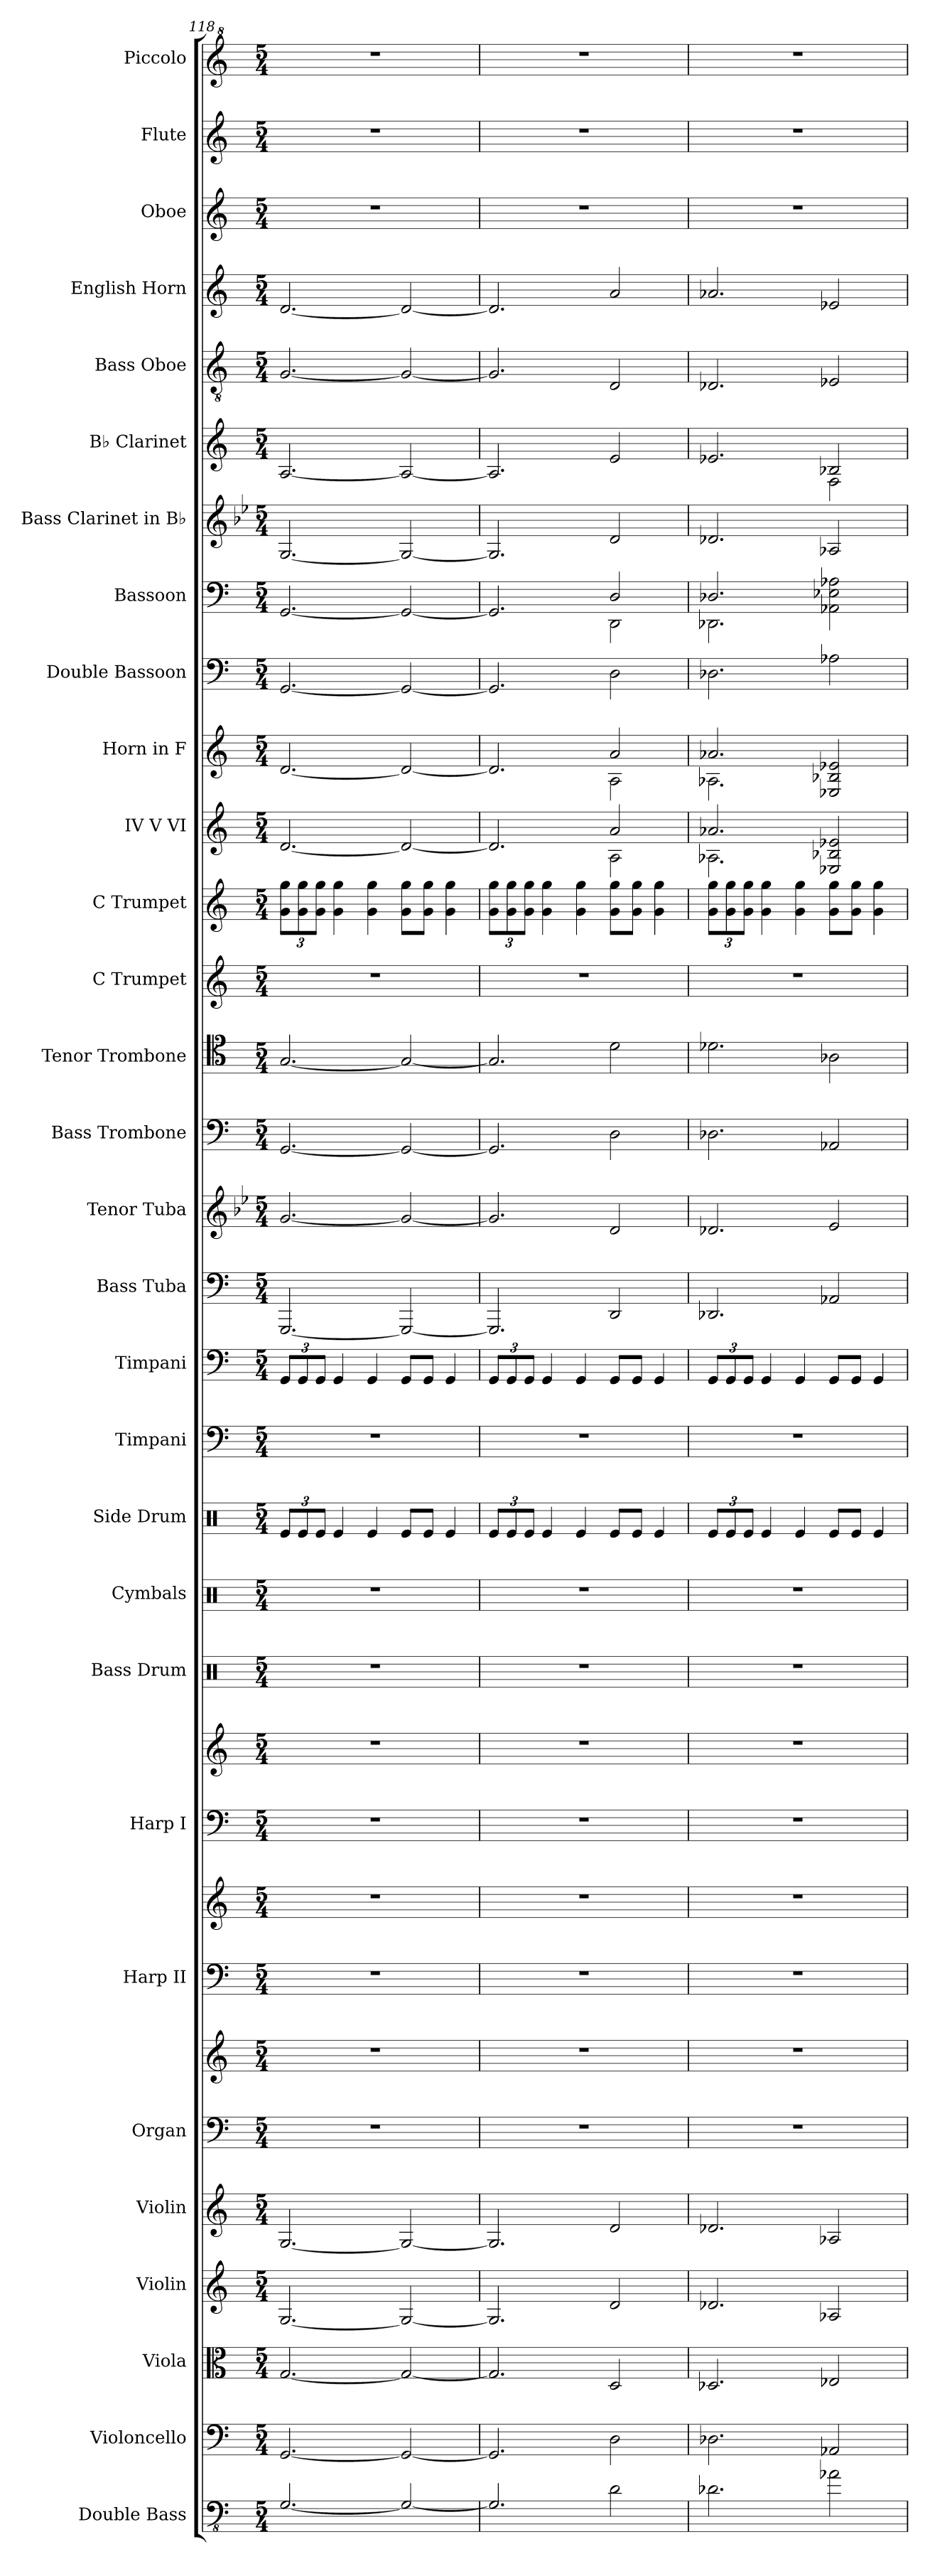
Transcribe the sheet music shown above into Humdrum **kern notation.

**kern	**kern	**kern	**kern	**kern	**kern	**kern	**kern	**kern	**kern	**kern	**kern	**kern	**kern	**kern	**kern	**kern	**kern	**kern	**kern	**kern	**kern	**kern	**kern	**kern	**kern	**kern	**kern	**kern	**kern	**kern	**kern	**kern
*part30	*part29	*part28	*part27	*part26	*part25	*part25	*part24	*part24	*part23	*part23	*part22	*part21	*part20	*part19	*part18	*part17	*part16	*part15	*part14	*part13	*part12	*part11	*part10	*part9	*part8	*part7	*part6	*part5	*part4	*part3	*part2	*part1
*staff33	*staff32	*staff31	*staff30	*staff29	*staff28	*staff27	*staff26	*staff25	*staff24	*staff23	*staff22	*staff21	*staff20	*staff19	*staff18	*staff17	*staff16	*staff15	*staff14	*staff13	*staff12	*staff11	*staff10	*staff9	*staff8	*staff7	*staff6	*staff5	*staff4	*staff3	*staff2	*staff1
*I"Double Bass	*I"Violoncello	*I"Viola	*I"Violin	*I"Violin	*I"Organ	*	*I"Harp II	*	*I"Harp I	*	*I"Bass Drum	*I"Cymbals	*I"Side Drum	*I"Timpani	*I"Timpani	*I"Bass Tuba	*I"Tenor Tuba	*I"Bass Trombone	*I"Tenor Trombone	*I"C Trumpet	*I"C Trumpet	*I"IV V VI	*I"Horn in F	*I"Double Bassoon	*I"Bassoon	*I"Bass Clarinet in B♭	*I"B♭ Clarinet	*I"Bass Oboe	*I"English Horn	*I"Oboe	*I"Flute	*I"Piccolo
*I'Db.	*I'Vc.	*I'Vla.	*I'Vln.	*I'Vln.	*I'Org.	*	*I'Hrp. II.	*	*I'Hrp. I.	*	*I'B. Dr.	*I'Cym.	*I'S. Dr.	*I'Timp.	*I'Timp.	*I'Bass Tub.	*I'Ten. Tub.	*I'B. Tbn.	*I'T. Tbn.	*I'C Tpt.	*I'C Tpt.	*	*I'Hrn.	*I'Dbn.	*I'Bn.	*I'Bcl.	*I'Cl.	*I'Bass Ob.	*I'E. H.	*I'Ob.	*I'Fl.	*I'Picc.
*clefFv4	*clefF4	*clefC3	*clefG2	*clefG2	*clefF4	*clefG2	*clefF4	*clefG2	*clefF4	*clefG2	*clefX	*clefX	*clefX	*clefF4	*clefF4	*clefF4	*clefG2	*clefF4	*clefC4	*clefG2	*clefG2	*clefG2	*clefG2	*clefF4	*clefF4	*clefG2	*clefG2	*clefGv2	*clefG2	*clefG2	*clefG2	*clefG^2
*ITrd7c12	*	*	*	*	*	*	*	*	*	*	*	*	*	*	*	*	*ITrd8c14	*	*	*	*	*ITrd4c7	*ITrd4c7	*ITrd7c12	*	*ITrd8c14	*ITrd1c2	*	*ITrd4c7	*	*	*ITrd-7c-12
*k[]	*k[]	*k[]	*k[]	*k[]	*k[]	*k[]	*k[]	*k[]	*k[]	*k[]	*k[]	*k[]	*k[]	*k[]	*k[]	*k[]	*k[b-e-]	*k[]	*k[]	*k[]	*k[]	*k[b-]	*k[b-]	*k[]	*k[]	*k[b-e-]	*k[b-e-]	*k[]	*k[b-]	*k[]	*k[]	*k[]
*M5/4	*M5/4	*M5/4	*M5/4	*M5/4	*M5/4	*M5/4	*M5/4	*M5/4	*M5/4	*M5/4	*M5/4	*M5/4	*M5/4	*M5/4	*M5/4	*M5/4	*M5/4	*M5/4	*M5/4	*M5/4	*M5/4	*M5/4	*M5/4	*M5/4	*M5/4	*M5/4	*M5/4	*M5/4	*M5/4	*M5/4	*M5/4	*M5/4
*	*	*	*	*	*	*	*	*	*	*	*	*	*Xbrackettup	*	*Xbrackettup	*	*	*	*	*	*Xbrackettup	*	*	*	*	*	*	*	*	*	*	*
=118	=118	=118	=118	=118	=118	=118	=118	=118	=118	=118	=118	=118	=118	=118	=118	=118	=118	=118	=118	=118	=118	=118	=118	=118	=118	=118	=118	=118	=118	=118	=118	=118
[2.GGG/	[2.GG/	[2.G/	[2.G/	[2.G/	4%5r	4%5r	4%5r	4%5r	4%5r	4%5r	4%5r	4%5r	12Re/L	4%5r	12GG/L	[2.GGG/	[2.G/	[2.GG/	[2.G/	4%5r	12g\ 12gg\L	[2.G/	[2.G/	[2.GGG/	[2.GG/	[2.GG/	[2.G/	[2.G/	[2.G/	4%5r	4%5r	4%5r
.	.	.	.	.	.	.	.	.	.	.	.	.	12Re/	.	12GG/	.	.	.	.	.	12g\ 12gg\	.	.	.	.	.	.	.	.	.	.	.
.	.	.	.	.	.	.	.	.	.	.	.	.	12Re/J	.	12GG/J	.	.	.	.	.	12g\ 12gg\J	.	.	.	.	.	.	.	.	.	.	.
.	.	.	.	.	.	.	.	.	.	.	.	.	4Re/	.	4GG/	.	.	.	.	.	4g\ 4gg\	.	.	.	.	.	.	.	.	.	.	.
.	.	.	.	.	.	.	.	.	.	.	.	.	4Re/	.	4GG/	.	.	.	.	.	4g\ 4gg\	.	.	.	.	.	.	.	.	.	.	.
2GGG/_	2GG/_	2G/_	2G/_	2G/_	.	.	.	.	.	.	.	.	8Re/L	.	8GG/L	2GGG/_	2G/_	2GG/_	2G/_	.	8g\ 8gg\L	2G/_	2G/_	2GGG/_	2GG/_	2GG/_	2G/_	2G/_	2G/_	.	.	.
.	.	.	.	.	.	.	.	.	.	.	.	.	8Re/J	.	8GG/J	.	.	.	.	.	8g\ 8gg\J	.	.	.	.	.	.	.	.	.	.	.
.	.	.	.	.	.	.	.	.	.	.	.	.	4Re/	.	4GG/	.	.	.	.	.	4g\ 4gg\	.	.	.	.	.	.	.	.	.	.	.
=119	=119	=119	=119	=119	=119	=119	=119	=119	=119	=119	=119	=119	=119	=119	=119	=119	=119	=119	=119	=119	=119	=119	=119	=119	=119	=119	=119	=119	=119	=119	=119	=119
*	*	*	*	*	*	*	*	*	*	*	*	*	*	*	*	*	*	*	*	*	*	*^	*^	*	*^	*	*	*	*	*	*	*
2.GGG/]	2.GG/]	2.G/]	2.G/]	2.G/]	4%5r	4%5r	4%5r	4%5r	4%5r	4%5r	4%5r	4%5r	12Re/L	4%5r	12GG/L	2.GGG/]	2.G/]	2.GG/]	2.G/]	4%5r	12g\ 12gg\L	2.G/]	2.ryy	2.G/]	2.ryy	2.GGG/]	2.GG/]	2.ryy	2.GG/]	2.G/]	2.G/]	2.G/]	4%5r	4%5r	4%5r
.	.	.	.	.	.	.	.	.	.	.	.	.	12Re/	.	12GG/	.	.	.	.	.	12g\ 12gg\	.	.	.	.	.	.	.	.	.	.	.	.	.	.
.	.	.	.	.	.	.	.	.	.	.	.	.	12Re/J	.	12GG/J	.	.	.	.	.	12g\ 12gg\J	.	.	.	.	.	.	.	.	.	.	.	.	.	.
.	.	.	.	.	.	.	.	.	.	.	.	.	4Re/	.	4GG/	.	.	.	.	.	4g\ 4gg\	.	.	.	.	.	.	.	.	.	.	.	.	.	.
.	.	.	.	.	.	.	.	.	.	.	.	.	4Re/	.	4GG/	.	.	.	.	.	4g\ 4gg\	.	.	.	.	.	.	.	.	.	.	.	.	.	.
2DD\	2D\	2D/	2d/	2d/	.	.	.	.	.	.	.	.	8Re/L	.	8GG/L	2DD/	2D/	2D\	2d\	.	8g\ 8gg\L	2d/	2D\	2d/	2D\	2DD\	2D/	2DD\	2D/	2d/	2D/	2d/	.	.	.
.	.	.	.	.	.	.	.	.	.	.	.	.	8Re/J	.	8GG/J	.	.	.	.	.	8g\ 8gg\J	.	.	.	.	.	.	.	.	.	.	.	.	.	.
.	.	.	.	.	.	.	.	.	.	.	.	.	4Re/	.	4GG/	.	.	.	.	.	4g\ 4gg\	.	.	.	.	.	.	.	.	.	.	.	.	.	.
=120	=120	=120	=120	=120	=120	=120	=120	=120	=120	=120	=120	=120	=120	=120	=120	=120	=120	=120	=120	=120	=120	=120	=120	=120	=120	=120	=120	=120	=120	=120	=120	=120	=120	=120	=120
*	*	*	*	*	*	*	*	*	*	*	*	*	*	*	*	*	*	*	*	*	*	*	*	*	*	*	*	*	*	*^	*	*	*	*	*
2.DD-X\	2.D-X\	2.D-X/	2.d-X/	2.d-X/	4%5r	4%5r	4%5r	4%5r	4%5r	4%5r	4%5r	4%5r	12Re/L	4%5r	12GG/L	2.DD-X/	2.D-X/	2.D-X\	2.d-X\	4%5r	12g\ 12gg\L	2.d-X/	2.D-X\	2.d-X/	2.D-X\	2.DD-X\	2.D-X/	2.DD-X\	2.D-X/	2.d-X/	2.ryy	2.D-X/	2.d-X/	4%5r	4%5r	4%5r
.	.	.	.	.	.	.	.	.	.	.	.	.	12Re/	.	12GG/	.	.	.	.	.	12g\ 12gg\	.	.	.	.	.	.	.	.	.	.	.	.	.	.	.
.	.	.	.	.	.	.	.	.	.	.	.	.	12Re/J	.	12GG/J	.	.	.	.	.	12g\ 12gg\J	.	.	.	.	.	.	.	.	.	.	.	.	.	.	.
.	.	.	.	.	.	.	.	.	.	.	.	.	4Re/	.	4GG/	.	.	.	.	.	4g\ 4gg\	.	.	.	.	.	.	.	.	.	.	.	.	.	.	.
.	.	.	.	.	.	.	.	.	.	.	.	.	4Re/	.	4GG/	.	.	.	.	.	4g\ 4gg\	.	.	.	.	.	.	.	.	.	.	.	.	.	.	.
2AA-X\	2AA-X/	2E-X/	2A-X/	2A-X/	.	.	.	.	.	.	.	.	8Re/L	.	8GG/L	2AA-X/	2E-/	2AA-X/	2A-X\	.	8g\ 8gg\L	2AA-X/ 2E-X/ 2A-X/	2ryy	2AA-X/ 2E-X/ 2A-X/	2ryy	2AA-X\	2AA-X\ 2E-X\ 2A-X\	2ryy	2AA-X/	2A-X/	2E-\	2E-X/	2A-X/	.	.	.
.	.	.	.	.	.	.	.	.	.	.	.	.	8Re/J	.	8GG/J	.	.	.	.	.	8g\ 8gg\J	.	.	.	.	.	.	.	.	.	.	.	.	.	.	.
.	.	.	.	.	.	.	.	.	.	.	.	.	4Re/	.	4GG/	.	.	.	.	.	4g\ 4gg\	.	.	.	.	.	.	.	.	.	.	.	.	.	.	.
*	*	*	*	*	*	*	*	*	*	*	*	*	*	*	*	*	*	*	*	*	*	*v	*v	*	*	*	*v	*v	*	*v	*v	*	*	*	*	*
*	*	*	*	*	*	*	*	*	*	*	*	*	*	*	*	*	*	*	*	*	*	*	*v	*v	*	*	*	*	*	*	*	*	*
=	=	=	=	=	=	=	=	=	=	=	=	=	=	=	=	=	=	=	=	=	=	=	=	=	=	=	=	=	=	=	=	=
*-	*-	*-	*-	*-	*-	*-	*-	*-	*-	*-	*-	*-	*-	*-	*-	*-	*-	*-	*-	*-	*-	*-	*-	*-	*-	*-	*-	*-	*-	*-	*-	*-
